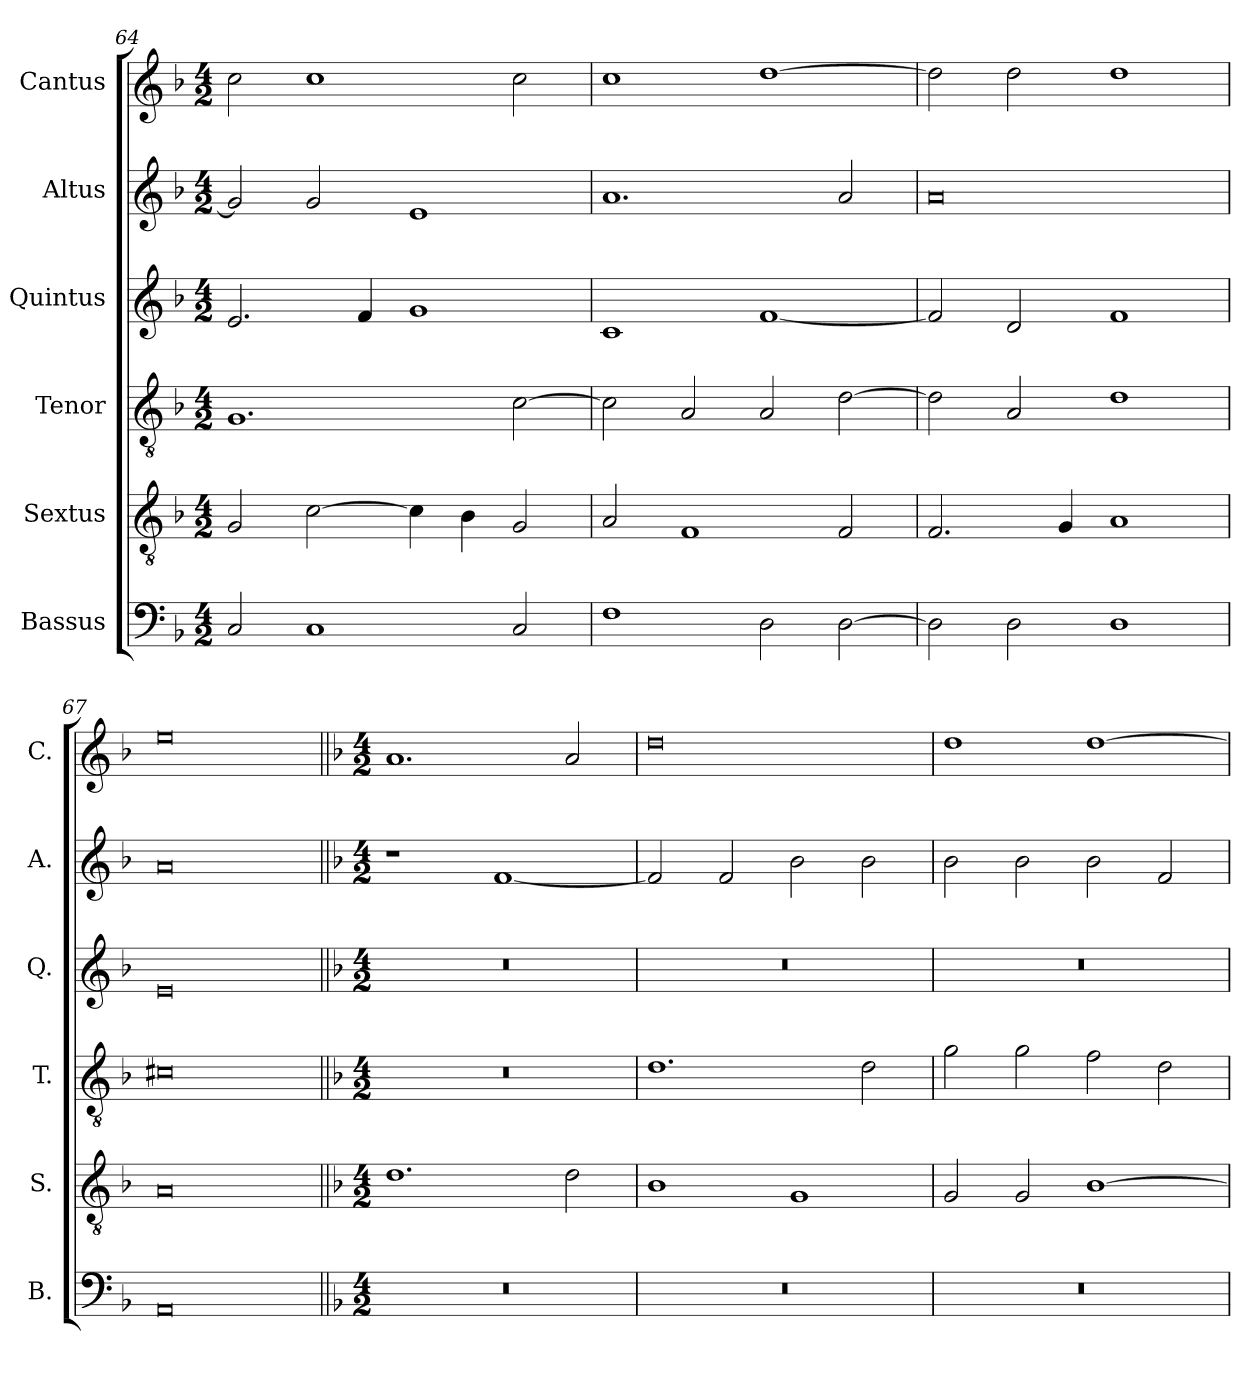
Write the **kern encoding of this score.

**kern	**kern	**kern	**kern	**kern	**kern
*part6	*part5	*part4	*part3	*part2	*part1
*staff6	*staff5	*staff4	*staff3	*staff2	*staff1
*I"Bassus	*I"Sextus	*I"Tenor	*I"Quintus	*I"Altus	*I"Cantus
*I'B.	*I'S.	*I'T.	*I'Q.	*I'A.	*I'C.
*clefF4	*clefGv2	*clefGv2	*clefG2	*clefG2	*clefG2
*k[b-]	*k[b-]	*k[b-]	*k[b-]	*k[b-]	*k[b-]
*M4/2	*M4/2	*M4/2	*M4/2	*M4/2	*M4/2
=64	=64	=64	=64	=64	=64
2C/	2G/	1.G	2.e/	2g/]	2cc\
1C	[2c\	.	.	2g/	1cc
.	.	.	4f/	.	.
.	4c\]	.	1g	1e	.
.	4B-\	.	.	.	.
2C/	2G/	[2c\	.	.	2cc\
=65	=65	=65	=65	=65	=65
1F	2A/	2c\]	1c	1.a	1cc
.	1F	2A/	.	.	.
2D\	.	2A/	[1f	.	[1dd
[2D\	2F/	[2d\	.	2a/	.
=66	=66	=66	=66	=66	=66
2D\]	2.F/	2d\]	2f/]	0a	2dd\]
2D\	.	2A/	2d/	.	2dd\
.	4G/	.	.	.	.
1D	1A	1d	1f	.	1dd
=67	=67	=67	=67	=67	=67
0AA	0A	0c#X	0e	0a	0ee
=68||	=68||	=68||	=68||	=68||	=68||
*k[b-]	*k[b-]	*k[b-]	*k[b-]	*k[b-]	*k[b-]
*M4/2	*M4/2	*M4/2	*M4/2	*M4/2	*M4/2
0r	1.d	0r	0r	1r	1.a
.	.	.	.	[1f	.
.	2d\	.	.	.	2a/
=69	=69	=69	=69	=69	=69
0r	1B-	1.d	0r	2f/]	0dd
.	.	.	.	2f/	.
.	1G	.	.	2b-\	.
.	.	2d\	.	2b-\	.
!!LO:LB:g=z
=70	=70	=70	=70	=70	=70
0r	2G/	2g\	0r	2b-\	1dd
.	2G/	2g\	.	2b-\	.
.	[1B-	2f\	.	2b-\	[1dd
.	.	2d\	.	2f/	.
=	=	=	=	=	=
*-	*-	*-	*-	*-	*-
